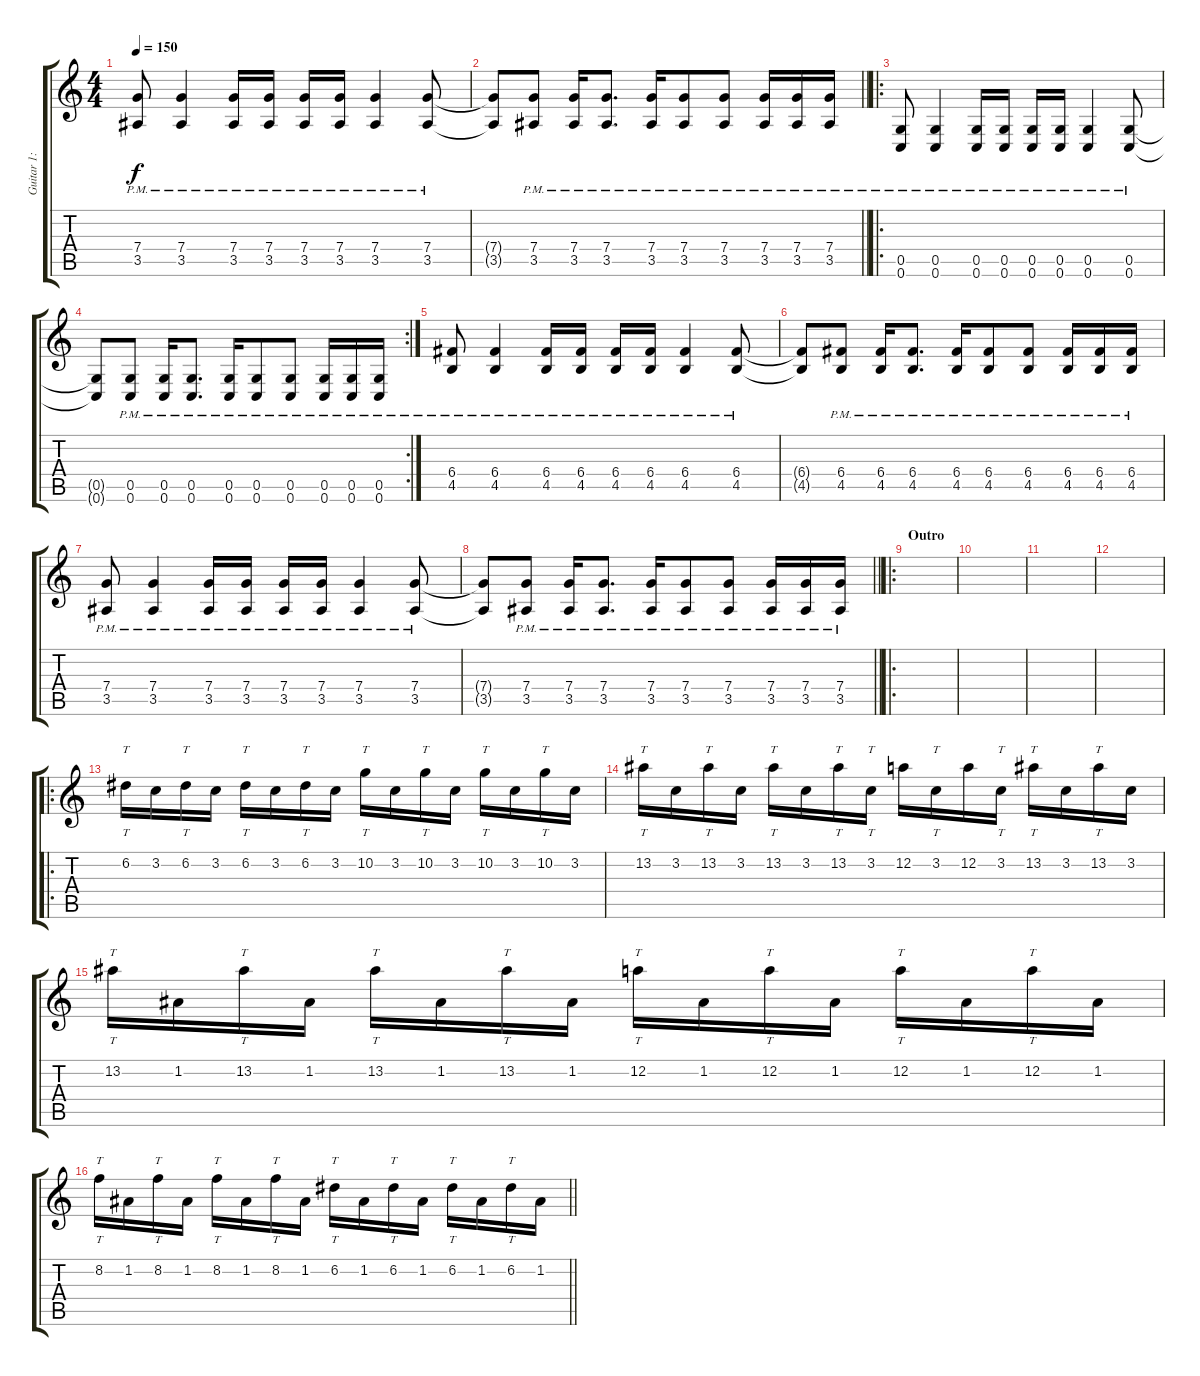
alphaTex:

\track ("Guitar 1: Simon" "Guitar 1: ") {instrument distortionguitar}
\staff {score tabs}
\tuning (D4 A3 F3 C3 G2 C2) {hide}
\ts (4 4)
\tempo 150
\clef g2
\ks c
(7.4{pm} 3.5{pm}).8{dy f} (7.4{pm} 3.5{pm}).4 (7.4{pm} 3.5{pm}).16 (7.4{pm} 3.5{pm}).16 (7.4{pm} 3.5{pm}).16 (7.4{pm} 3.5{pm}).16 (7.4{pm} 3.5{pm}).4 (7.4{pm} 3.5{pm}).8 |
\barLineRight lightlight
(7.4{t} 3.5{t}).8 (7.4{pm} 3.5{pm}).8 (7.4{pm} 3.5{pm}).16 (7.4{pm} 3.5{pm}).8{d} (7.4{pm} 3.5{pm}).16 (7.4{pm} 3.5{pm}).8 (7.4{pm} 3.5{pm}).8 (7.4{pm} 3.5{pm}).16 (7.4{pm} 3.5{pm}).16 (7.4{pm} 3.5{pm}).16 |
\ro
(0.5{pm} 0.6).8 (0.5{pm} 0.6).4 (0.5{pm} 0.6).16 (0.5{pm} 0.6).16 (0.5{pm} 0.6).16 (0.5{pm} 0.6).16 (0.5{pm} 0.6).4 (0.5{pm} 0.6).8 |
\rc 2
(0.5{t} 0.6{t}).8 (0.5{pm} 0.6).8 (0.5{pm} 0.6).16 (0.5{pm} 0.6).8{d} (0.5{pm} 0.6).16 (0.5{pm} 0.6).8 (0.5{pm} 0.6).8 (0.5{pm} 0.6).16 (0.5{pm} 0.6).16 (0.5{pm} 0.6).16 |
(6.4{pm} 4.5{pm}).8 (6.4{pm} 4.5{pm}).4 (6.4{pm} 4.5{pm}).16 (6.4{pm} 4.5{pm}).16 (6.4{pm} 4.5{pm}).16 (6.4{pm} 4.5{pm}).16 (6.4{pm} 4.5{pm}).4 (6.4{pm} 4.5{pm}).8 |
(6.4{t} 4.5{t}).8 (6.4{pm} 4.5{pm}).8 (6.4{pm} 4.5{pm}).16 (6.4{pm} 4.5{pm}).8{d} (6.4{pm} 4.5{pm}).16 (6.4{pm} 4.5{pm}).8 (6.4{pm} 4.5{pm}).8 (6.4{pm} 4.5{pm}).16 (6.4{pm} 4.5{pm}).16 (6.4{pm} 4.5{pm}).16 |
(7.4{pm} 3.5{pm}).8 (7.4{pm} 3.5{pm}).4 (7.4{pm} 3.5{pm}).16 (7.4{pm} 3.5{pm}).16 (7.4{pm} 3.5{pm}).16 (7.4{pm} 3.5{pm}).16 (7.4{pm} 3.5{pm}).4 (7.4{pm} 3.5{pm}).8 |
\barLineRight lightlight
(7.4{t} 3.5{t}).8 (7.4{pm} 3.5{pm}).8 (7.4{pm} 3.5{pm}).16 (7.4{pm} 3.5{pm}).8{d} (7.4{pm} 3.5{pm}).16 (7.4{pm} 3.5{pm}).8 (7.4{pm} 3.5{pm}).8 (7.4{pm} 3.5{pm}).16 (7.4{pm} 3.5{pm}).16 (7.4{pm} 3.5{pm}).16 |
\ro
\section ("" "Outro")
|
|
|
|
\ro
6.2.16{tt} 3.2.16 6.2.16{tt} 3.2.16 6.2.16{tt} 3.2.16 6.2.16{tt} 3.2.16 10.2.16{tt} 3.2.16 10.2.16{tt} 3.2.16 10.2.16{tt} 3.2.16 10.2.16{tt} 3.2.16 |
13.2.16{tt} 3.2.16 13.2.16{tt} 3.2.16 13.2.16{tt} 3.2.16 13.2.16{tt} 3.2.16{tt} 12.2.16 3.2.16{tt} 12.2.16 3.2.16{tt} 13.2.16{tt} 3.2.16 13.2.16{tt} 3.2.16 |
13.2.16{tt} 1.2.16 13.2.16{tt} 1.2.16 13.2.16{tt} 1.2.16 13.2.16{tt} 1.2.16 12.2.16{tt} 1.2.16 12.2.16{tt} 1.2.16 12.2.16{tt} 1.2.16 12.2.16{tt} 1.2.16 |
\barLineRight lightlight
8.2.16{tt} 1.2.16 8.2.16{tt} 1.2.16 8.2.16{tt} 1.2.16 8.2.16{tt} 1.2.16 6.2.16{tt} 1.2.16 6.2.16{tt} 1.2.16 6.2.16{tt} 1.2.16 6.2.16{tt} 1.2.16
